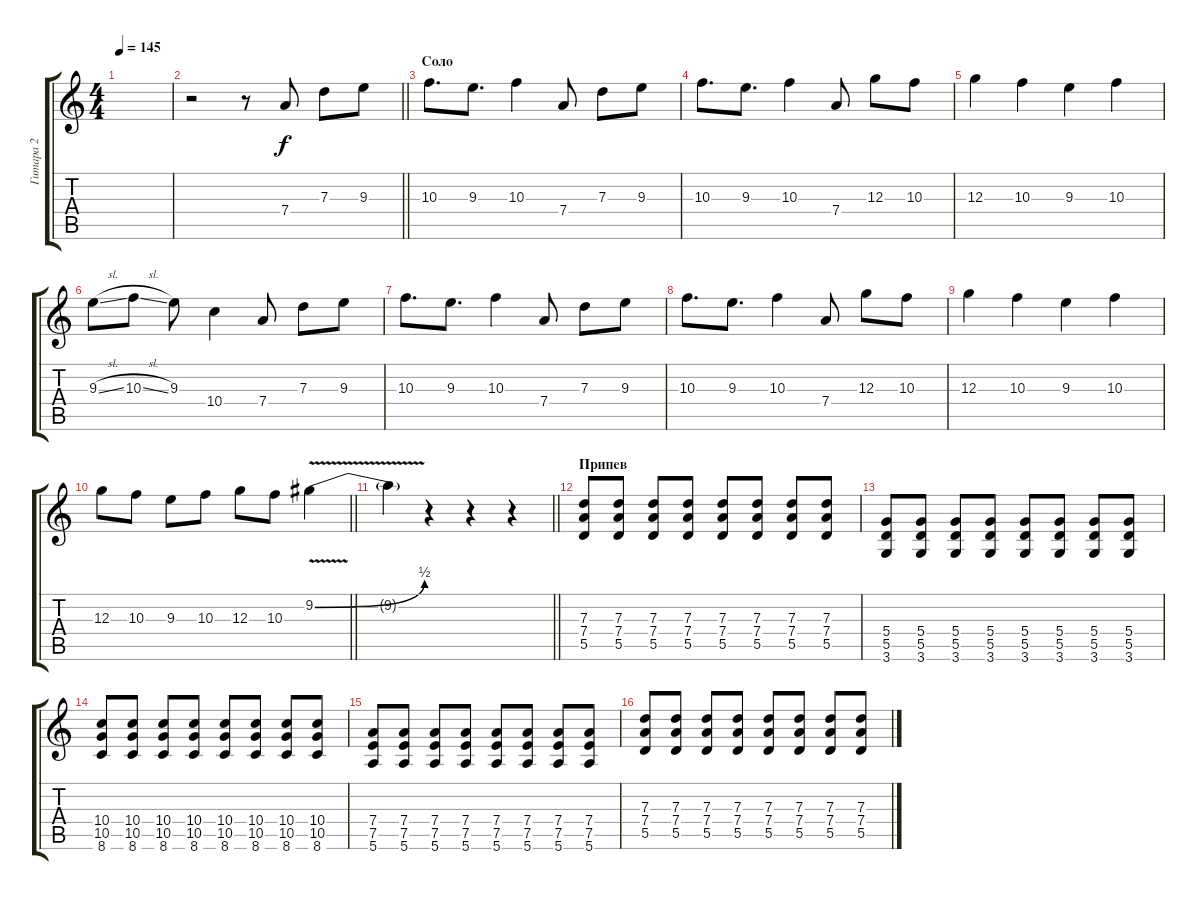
\track ("Гитара 2" "Гитара 2") {instrument distortionguitar}
\staff {score tabs}
\tuning (E4 B3 G3 D3 A2 E2) {hide}
\ts (4 4)
\tempo 145
\clef g2
\ks c
|
\barLineRight lightlight
r.2 r.8 7.4.8{volume 15 instrument overdrivenguitar} 7.3.8 9.3.8 |
\section ("" "Соло")
10.3.8{d} 9.3.8{d} 10.3.4 7.4.8 7.3.8 9.3.8 |
10.3.8{d} 9.3.8{d} 10.3.4 7.4.8 12.3.8 10.3.8 |
12.3.4 10.3.4 9.3.4 10.3.4 |
9.3{sl}.8 10.3{sl}.8 9.3.8 10.4.4 7.4.8 7.3.8 9.3.8 |
10.3.8{d} 9.3.8{d} 10.3.4 7.4.8 7.3.8 9.3.8 |
10.3.8{d} 9.3.8{d} 10.3.4 7.4.8 12.3.8 10.3.8 |
12.3.4 10.3.4 9.3.4 10.3.4 |
\barLineRight lightlight
12.3.8 10.3.8 9.3.8 10.3.8 12.3.8 10.3.8 9.2{be (bend 0 0 60 2) v}.4 |
\barLineRight lightlight
9.2{t}.4 r.4 r.4 r.4 |
\section ("" "Припев")
(7.3 7.4 5.5).8{volume 13 instrument distortionguitar} (7.3 7.4 5.5).8 (7.3 7.4 5.5).8 (7.3 7.4 5.5).8 (7.3 7.4 5.5).8 (7.3 7.4 5.5).8 (7.3 7.4 5.5).8 (7.3 7.4 5.5).8 |
(5.4 5.5 3.6).8 (5.4 5.5 3.6).8 (5.4 5.5 3.6).8 (5.4 5.5 3.6).8 (5.4 5.5 3.6).8 (5.4 5.5 3.6).8 (5.4 5.5 3.6).8 (5.4 5.5 3.6).8 |
(10.4 10.5 8.6).8 (10.4 10.5 8.6).8 (10.4 10.5 8.6).8 (10.4 10.5 8.6).8 (10.4 10.5 8.6).8 (10.4 10.5 8.6).8 (10.4 10.5 8.6).8 (10.4 10.5 8.6).8 |
(7.4 7.5 5.6).8 (7.4 7.5 5.6).8 (7.4 7.5 5.6).8 (7.4 7.5 5.6).8 (7.4 7.5 5.6).8 (7.4 7.5 5.6).8 (7.4 7.5 5.6).8 (7.4 7.5 5.6).8 |
(7.3 7.4 5.5).8 (7.3 7.4 5.5).8 (7.3 7.4 5.5).8 (7.3 7.4 5.5).8 (7.3 7.4 5.5).8 (7.3 7.4 5.5).8 (7.3 7.4 5.5).8 (7.3 7.4 5.5).8
